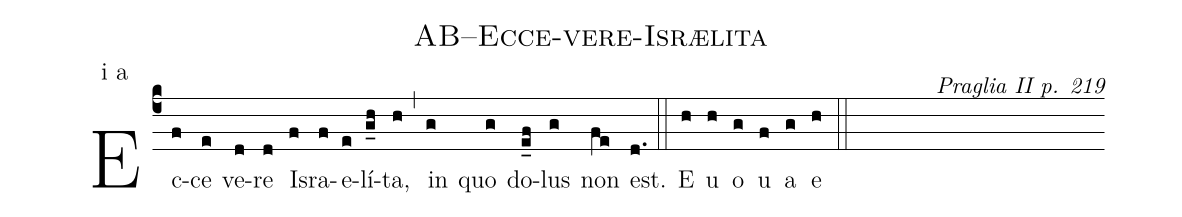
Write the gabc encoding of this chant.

name: AB--Ecce-vere-Isrælita;
commentary: Praglia II p. 219;
annotation: i a;
%%
(c4) Ec(f)ce(e) ve(d)re(d) Is(f)ra(f)e(e)lí(g_h)ta,(h) (,) in(g) quo(g) do(e_f)lus(g) non(fe) est.(d.) (::) E(h) u(h) o(g) u(f) a(g) e(h) (::)
